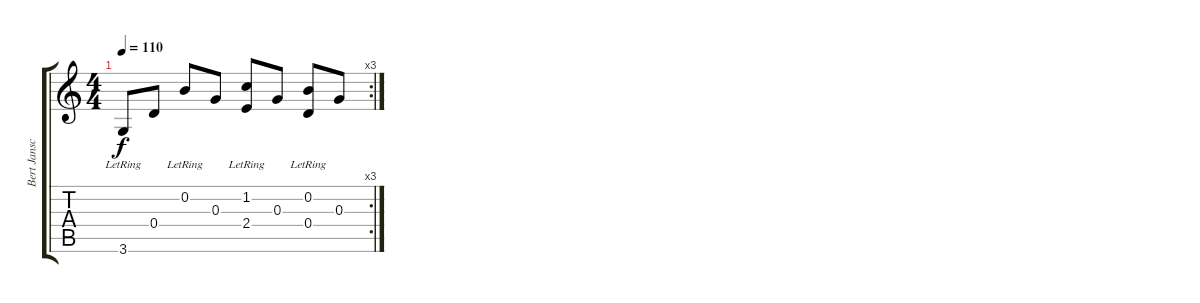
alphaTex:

\track ("Bert Jansch" "Bert Jansc") {instrument acousticguitarnylon}
\staff {score tabs}
\tuning (E4 B3 G3 D3 A2 E2) {hide}
\rc 3
\ts (4 4)
\tempo 110
\clef g2
\ks c
3.6{lr}.8{dy f} 0.4.8 0.2{lr}.8 0.3.8 (1.2{lr} 2.4{lr}).8 0.3.8 (0.2{lr} 0.4{lr}).8 0.3.8
